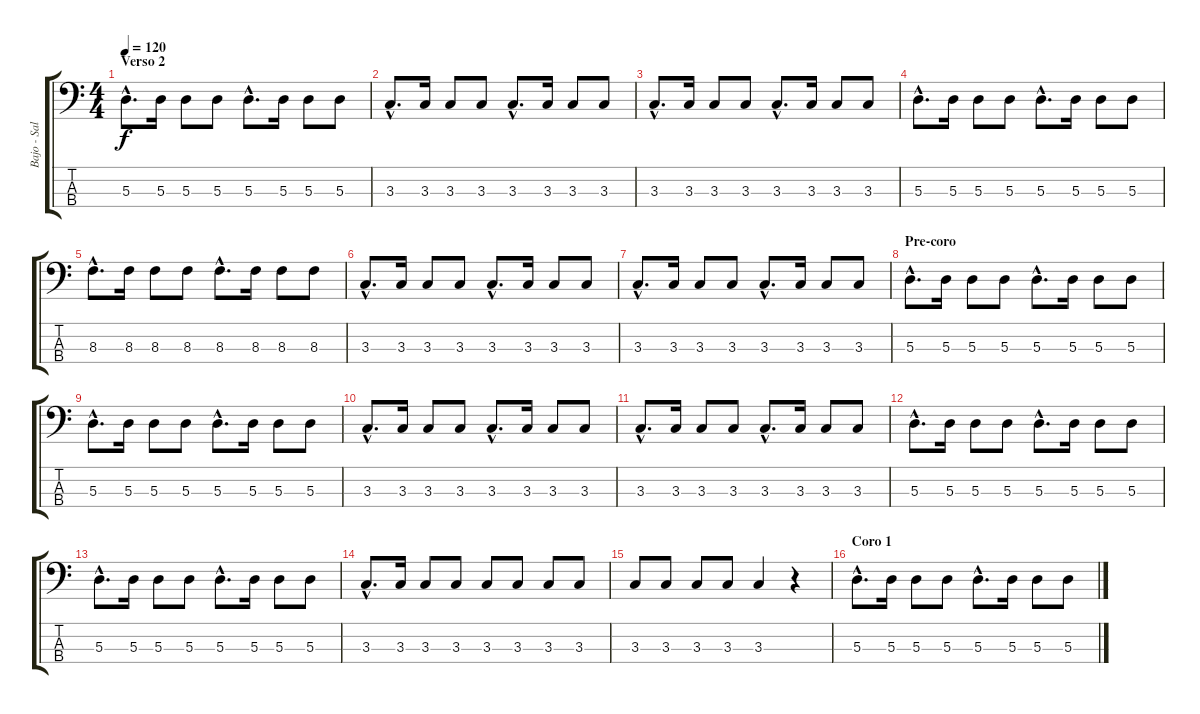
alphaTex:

\track ("Bajo - Salva" "Bajo - Sal") {instrument electricbassfinger}
\staff {score tabs}
\tuning (G2 D2 A1 E1) {hide}
\ts (4 4)
\section ("" "Verso 2")
\tempo 120
\clef f4
\ks c
5.3{hac}.8{d dy f} 5.3.16 5.3.8 5.3.8 5.3{hac}.8{d} 5.3.16 5.3.8 5.3.8 |
3.3{hac}.8{d} 3.3.16 3.3.8 3.3.8 3.3{hac}.8{d} 3.3.16 3.3.8 3.3.8 |
3.3{hac}.8{d} 3.3.16 3.3.8 3.3.8 3.3{hac}.8{d} 3.3.16 3.3.8 3.3.8 |
5.3{hac}.8{d} 5.3.16 5.3.8 5.3.8 5.3{hac}.8{d} 5.3.16 5.3.8 5.3.8 |
8.3{hac}.8{d} 8.3.16 8.3.8 8.3.8 8.3{hac}.8{d} 8.3.16 8.3.8 8.3.8 |
3.3{hac}.8{d} 3.3.16 3.3.8 3.3.8 3.3{hac}.8{d} 3.3.16 3.3.8 3.3.8 |
3.3{hac}.8{d} 3.3.16 3.3.8 3.3.8 3.3{hac}.8{d} 3.3.16 3.3.8 3.3.8 |
\section ("" "Pre-coro")
5.3{hac}.8{d} 5.3.16 5.3.8 5.3.8 5.3{hac}.8{d} 5.3.16 5.3.8 5.3.8 |
5.3{hac}.8{d} 5.3.16 5.3.8 5.3.8 5.3{hac}.8{d} 5.3.16 5.3.8 5.3.8 |
3.3{hac}.8{d} 3.3.16 3.3.8 3.3.8 3.3{hac}.8{d} 3.3.16 3.3.8 3.3.8 |
3.3{hac}.8{d} 3.3.16 3.3.8 3.3.8 3.3{hac}.8{d} 3.3.16 3.3.8 3.3.8 |
5.3{hac}.8{d} 5.3.16 5.3.8 5.3.8 5.3{hac}.8{d} 5.3.16 5.3.8 5.3.8 |
5.3{hac}.8{d} 5.3.16 5.3.8 5.3.8 5.3{hac}.8{d} 5.3.16 5.3.8 5.3.8 |
3.3{hac}.8{d} 3.3.16 3.3.8 3.3.8 3.3.8 3.3.8 3.3.8 3.3.8 |
3.3.8 3.3.8 3.3.8 3.3.8 3.3.4 r.4 |
\section ("" "Coro 1")
5.3{hac}.8{d} 5.3.16 5.3.8 5.3.8 5.3{hac}.8{d} 5.3.16 5.3.8 5.3.8
